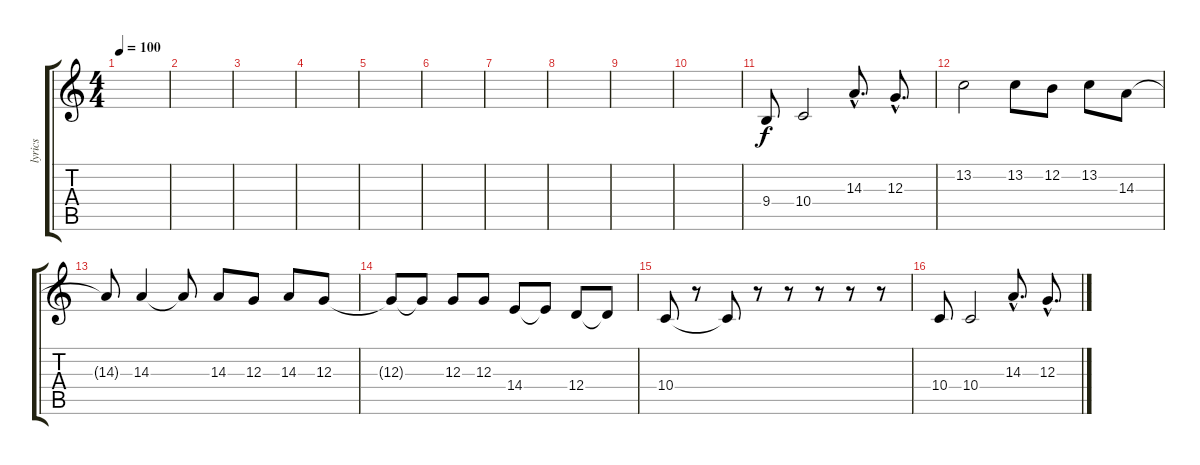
\track ("lyrics" "lyrics") {instrument lead6voice}
\staff {score tabs}
\tuning (E4 B3 G3 D3 A2 E2) {hide}
\ts (4 4)
\tempo 100
\clef g2
\ks c
|
|
|
|
|
|
|
|
|
|
9.4.8 10.4.2 14.3{hac}.8{d} 12.3{hac}.8{d} |
13.2.2 13.2.8 12.2.8 13.2.8 14.3.8 |
14.3{t}.8 14.3.4 14.3{t}.8 14.3.8 12.3.8 14.3.8 12.3.8 |
12.3{t}.8 12.3{t}.8 12.3.8 12.3.8 14.4.8 14.4{t}.8 12.4.8 12.4{t}.8 |
10.4.8 r.8 10.4{t}.8 r.8 r.8 r.8 r.8 r.8 |
10.4.8 10.4.2 14.3{hac}.8{d} 12.3{hac}.8{d}
